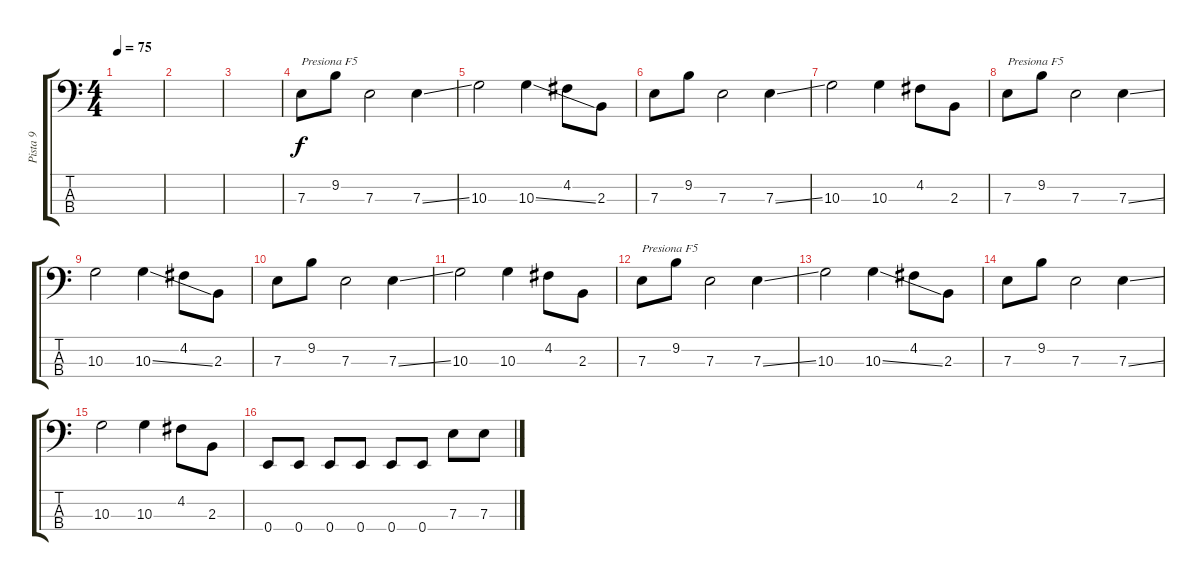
\track ("Pista 9" "Pista 9") {instrument electricbassfinger}
\staff {score tabs}
\tuning (G2 D2 A1 E1) {hide}
\ts (4 4)
\tempo 75
\clef f4
\ks c
|
|
|
7.3.8{txt "Presiona F5"} 9.2.8 7.3.2 7.3{ss}.4 |
10.3.2 10.3{ss}.4 4.2.8 2.3.8 |
7.3.8 9.2.8 7.3.2 7.3{ss}.4 |
10.3.2 10.3.4 4.2.8 2.3.8 |
7.3.8{txt "Presiona F5"} 9.2.8 7.3.2 7.3{ss}.4 |
10.3.2 10.3{ss}.4 4.2.8 2.3.8 |
7.3.8 9.2.8 7.3.2 7.3{ss}.4 |
10.3.2 10.3.4 4.2.8 2.3.8 |
7.3.8{txt "Presiona F5"} 9.2.8 7.3.2 7.3{ss}.4 |
10.3.2 10.3{ss}.4 4.2.8 2.3.8 |
7.3.8 9.2.8 7.3.2 7.3{ss}.4 |
10.3.2 10.3.4 4.2.8 2.3.8 |
0.4.8 0.4.8 0.4.8 0.4.8 0.4.8 0.4.8 7.3.8 7.3.8
